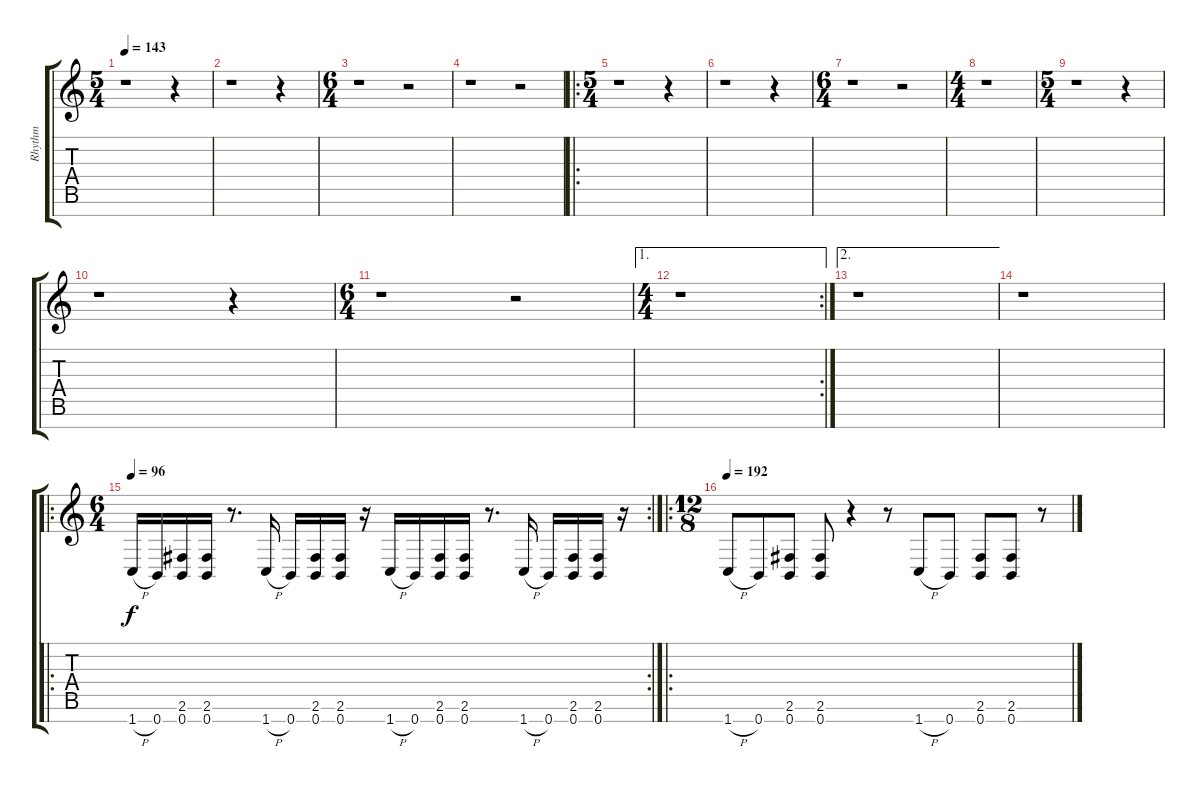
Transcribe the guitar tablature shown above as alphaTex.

\track ("Rhythm" "Rhythm") {instrument distortionguitar}
\staff {score tabs}
\tuning (E4 B3 G3 D3 A2 E2 B1) {hide}
\ts (5 4)
\tempo 143
\clef g2
\ks c
r.1{dy f} r.4 |
r.1 r.4 |
\ts (6 4)
r.1 r.2 |
r.1 r.2 |
\ro
\ts (5 4)
r.1 r.4 |
r.1 r.4 |
\ts (6 4)
r.1 r.2 |
\ts (4 4)
r.1 |
\ts (5 4)
r.1 r.4 |
r.1 r.4 |
\ts (6 4)
r.1 r.2 |
\ae 1
\rc 2
\ts (4 4)
r.1 |
\ae 2
r.1 |
r.1 |
\ro
\rc 2
\ts (6 4)
\tempo 96
1.7{h}.16 0.7.16 (2.6 0.7).16 (2.6 0.7).16 r.8{d} 1.7{h}.16 0.7.16 (2.6 0.7).16 (2.6 0.7).16 r.16 1.7{h}.16 0.7.16 (2.6 0.7).16 (2.6 0.7).16 r.8{d} 1.7{h}.16 0.7.16 (2.6 0.7).16 (2.6 0.7).16 r.16 |
\ro
\ts (12 8)
\tempo 192
1.7{h}.8 0.7.8 (2.6 0.7).8 (2.6 0.7).8 r.4 r.8 1.7{h}.8 0.7.8 (2.6 0.7).8 (2.6 0.7).8 r.8
